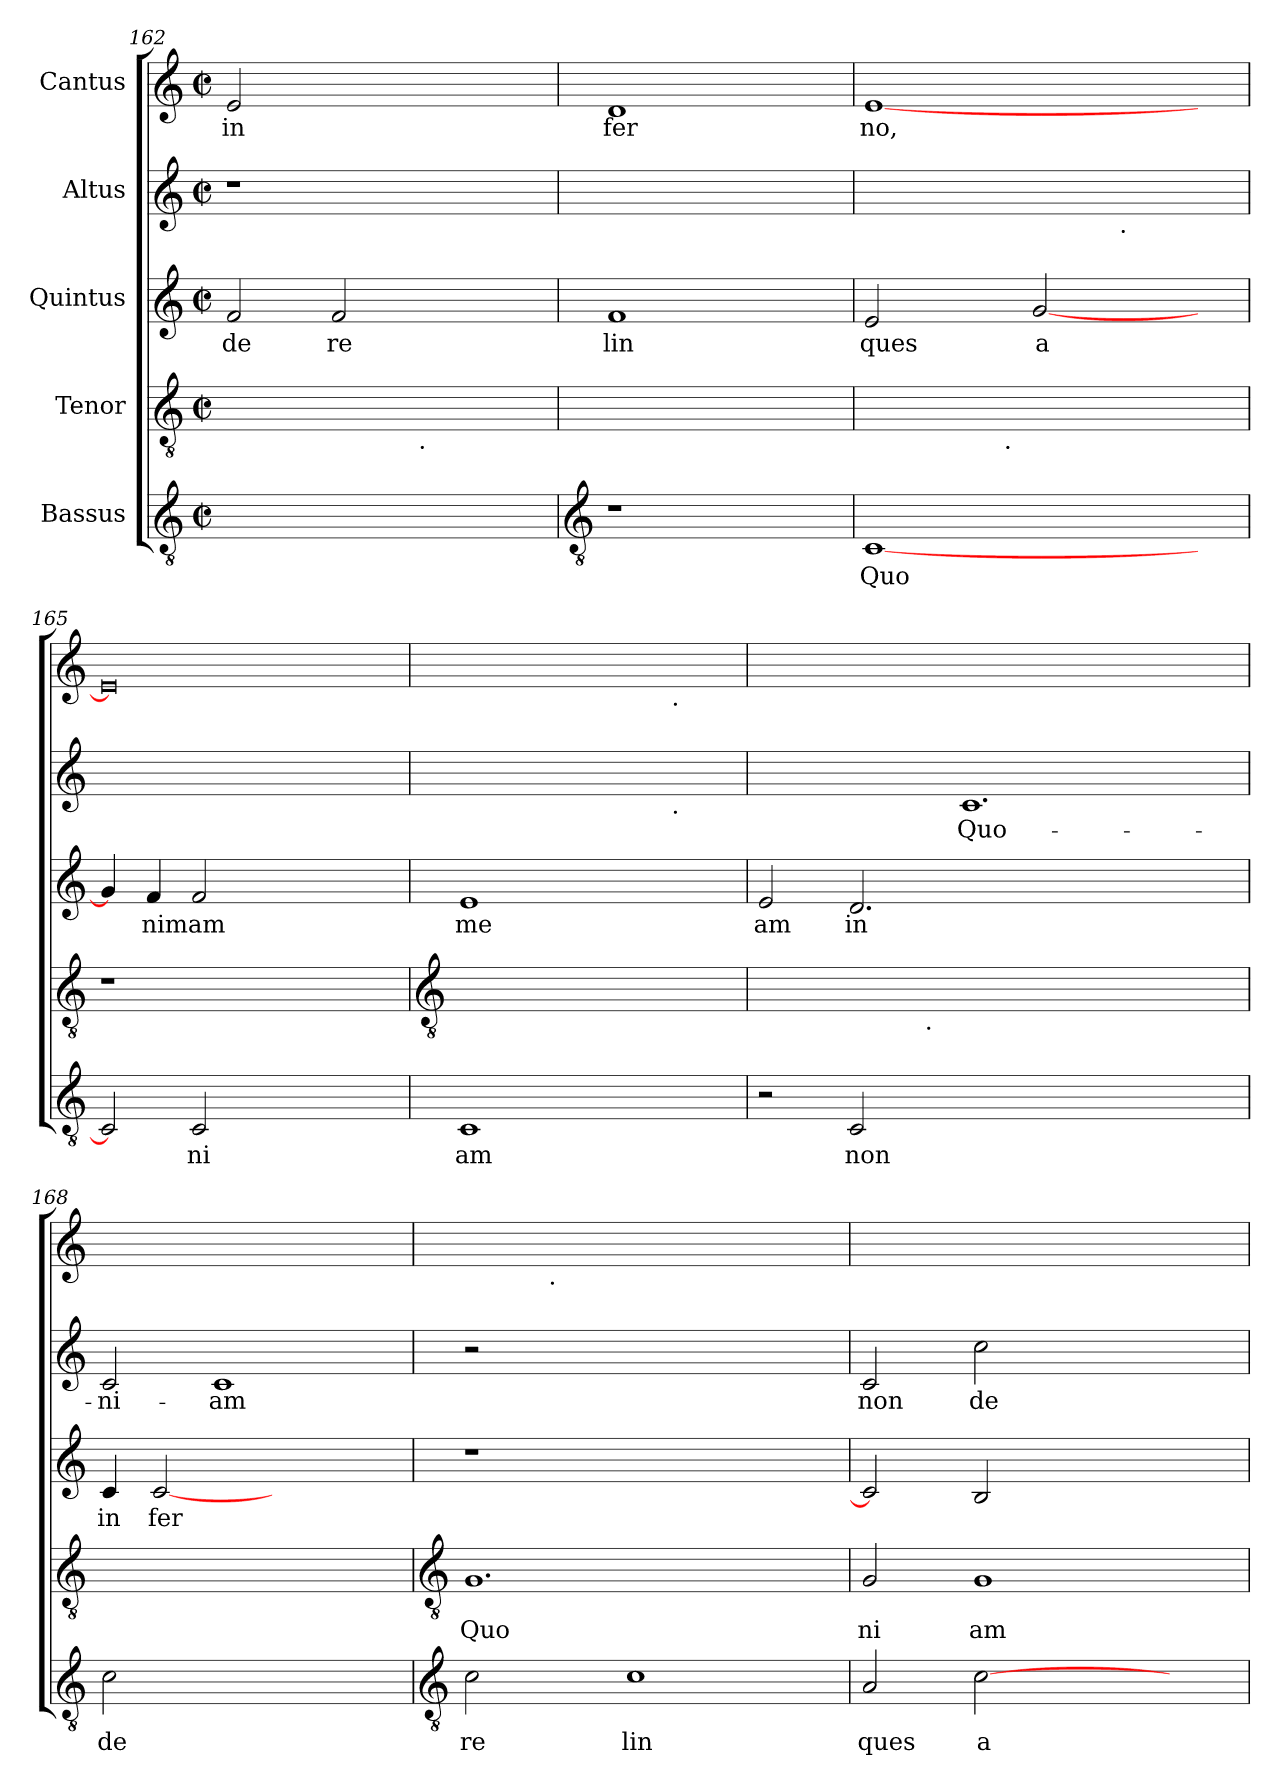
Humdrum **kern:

**kern	**text	**kern	**text	**kern	**text	**kern	**text	**kern	**text
*part5	*part5	*part4	*part4	*part3	*part3	*part2	*part2	*part1	*part1
*staff5	*staff5	*staff4	*staff4	*staff3	*staff3	*staff2	*staff2	*staff1	*staff1
*I"Bassus	*	*I"Tenor	*	*I"Quintus	*	*I"Altus	*	*I"Cantus	*
*clefGv2	*	*clefGv2	*	*clefG2	*	*clefG2	*	*clefG2	*
*k[]	*	*k[]	*	*k[]	*	*k[]	*	*k[]	*
*C:	*	*C:	*	*C:	*	*C:	*	*C:	*
*M2/2	*	*M2/2	*	*M2/2	*	*M2/2	*	*M2/2	*
*met(c|)	*	*met(c|)	*	*met(c|)	*	*met(c|)	*	*met(c|)	*
=162A	=162A	=162A	=162A	=162A	=162A	=162A	=162A	=162A	=162A
!	!	!	!	!	!LO:LY:b	!	!	!	!LO:LY:b
4ryy	.	4ryy	.	2f/	de	1r	.	2e/	in
4ryy	.	4ryy	.	.	.	.	.	.	.
!	!	!	!	!	!LO:LY:b	!	!	!	!
32ryy	.	32ryy	.	2f/	re	.	.	2ryy	.
2ryy	.	32ryy	.	.	.	.	.	.	.
.	.	32ryy	.	.	.	.	.	.	.
.	.	32ryy	.	.	.	.	.	.	.
.	.	32ryy	.	.	.	.	.	.	.
.	.	32ryy	.	.	.	.	.	.	.
!	!	!LO:TX:b:t=.	!	!	!	!	!	!	!
.	.	32ryy	.	.	.	.	.	.	.
.	.	4ryy	.	.	.	.	.	.	.
.	.	4ryy	.	.	.	.	.	.	.
.	.	.	.	8..ryy	.	8..ryy	.	8..ryy	.
8.ryy	.	.	.	.	.	.	.	.	.
!!LO:LB:g=z
=163	=163	=163	=163	=163	=163	=163	=163	=163	=163
*clefGv2	*	*	*	*	*	*	*	*	*
!	!	!	!	!	!LO:LY:b	!	!	!	!LO:LY:b
1r	.	4ryy	.	1f	lin	4ryy	.	1d	fer
.	.	4ryy	.	.	.	4ryy	.	.	.
.	.	32ryy	.	.	.	4ryy	.	.	.
.	.	4ryy	.	.	.	.	.	.	.
.	.	.	.	.	.	32ryy	.	.	.
.	.	4ryy	.	.	.	4ryy	.	.	.
32ryy	.	.	.	32ryy	.	.	.	32ryy	.
=164A	=164A	=164A	=164A	=164A	=164A	=164A	=164A	=164A	=164A
!	!LO:LY:b	!	!	!	!LO:LY:b	!	!	!	!LO:LY:b
[1C	Quo	4ryy	.	2e/	ques	4ryy	.	[1e	no,
.	.	32ryy	.	.	.	4ryy	.	.	.
.	.	32ryy	.	.	.	.	.	.	.
.	.	32ryy	.	.	.	.	.	.	.
.	.	32ryy	.	.	.	.	.	.	.
.	.	32ryy	.	.	.	.	.	.	.
.	.	32ryy	.	.	.	.	.	.	.
!	!	!LO:TX:b:t=.	!	!	!	!	!	!	!
.	.	32ryy	.	.	.	.	.	.	.
.	.	4ryy	.	.	.	.	.	.	.
!	!	!	!	!	!LO:LY:b	!	!	!	!
.	.	.	.	[2g/	a	32ryy	.	.	.
.	.	.	.	.	.	32ryy	.	.	.
.	.	.	.	.	.	32ryy	.	.	.
.	.	.	.	.	.	32ryy	.	.	.
.	.	.	.	.	.	32ryy	.	.	.
.	.	.	.	.	.	32ryy	.	.	.
!	!	!	!	!	!	!LO:TX:b:t=.	!	!	!
.	.	.	.	.	.	32ryy	.	.	.
.	.	2ryy	.	.	.	4ryy	.	.	.
.	.	.	.	.	.	4ryy	.	.	.
8..ryy	.	.	.	8..ryy	.	.	.	8..ryy	.
=165A	=165A	=165A	=165A	=165A	=165A	=165A	=165A	=165A	=165A
2C/]	.	1r	.	4g/]	.	4ryy	.	0e]	.
!	!	!	!	!	!LO:LY:b	!	!	!	!
.	.	.	.	4f/	nimam	4ryy	.	.	.
!	!LO:LY:b	!	!	!	!	!	!	!	!
2C/	ni	.	.	2f/	.	32ryy	.	.	.
.	.	.	.	.	.	1ryy	.	.	.
1ryy	.	1ryy	.	1ryy	.	.	.	.	.
.	.	.	.	.	.	4...ryy	.	.	.
!!LO:LB:g=z
=167A	=167A	=167A	=167A	=167A	=167A	=167A	=167A	=167A	=167A
*	*	*clefGv2	*	*	*	*	*	*	*
!	!LO:LY:b	!	!	!	!LO:LY:b	!	!	!	!
1C	am	4ryy	.	1e	me	4ryy	.	4ryy	.
.	.	4ryy	.	.	.	4ryy	.	4ryy	.
.	.	4ryy	.	.	.	4ryy	.	4ryy	.
.	.	32ryy	.	.	.	32ryy	.	32ryy	.
.	.	4ryy	.	.	.	32ryy	.	32ryy	.
.	.	.	.	.	.	32ryy	.	32ryy	.
.	.	.	.	.	.	32ryy	.	32ryy	.
.	.	.	.	.	.	32ryy	.	32ryy	.
.	.	.	.	.	.	32ryy	.	32ryy	.
!	!	!	!	!	!	!	!	!LO:TX:b:t=.	!
!	!	!	!	!	!	!LO:TX:b:t=.	!	!	!
.	.	.	.	.	.	32ryy	.	32ryy	.
.	.	.	.	.	.	4ryy	.	4ryy	.
8..ryy	.	.	.	8..ryy	.	.	.	.	.
.	.	8.ryy	.	.	.	.	.	.	.
!!LO:LB:g=z
=167B	=167B	=167B	=167B	=167B	=167B	=167B	=167B	=167B	=167B
!	!	!	!	!	!LO:LY:b	!	!	!	!
2r	.	4ryy	.	2e/	am	4ryy	.	4ryy	.
.	.	4ryy	.	.	.	4ryy	.	4ryy	.
!	!LO:LY:b	!	!	!	!LO:LY:b	!	!	!	!
2C/	non	32ryy	.	2.d/	in	4ryy	.	1ryy	.
.	.	32ryy	.	.	.	.	.	.	.
.	.	32ryy	.	.	.	.	.	.	.
.	.	32ryy	.	.	.	.	.	.	.
.	.	32ryy	.	.	.	.	.	.	.
.	.	32ryy	.	.	.	.	.	.	.
!	!	!LO:TX:b:t=.	!	!	!	!	!	!	!
.	.	32ryy	.	.	.	.	.	.	.
.	.	4ryy	.	.	.	.	.	.	.
.	.	.	.	.	.	32ryy	.	.	.
!	!	!	!	!	!	!	!LO:LY:b	!	!
.	.	.	.	.	.	1.c	Quo-	.	.
.	.	4ryy	.	.	.	.	.	.	.
1ryy	.	.	.	.	.	.	.	.	.
.	.	1ryy	.	.	.	.	.	.	.
.	.	.	.	1ryy	.	.	.	.	.
.	.	.	.	.	.	.	.	2ryy	.
4ryy	.	.	.	.	.	.	.	4ryy	.
.	.	16ryy	.	.	.	.	.	.	.
32ryy	.	.	.	32ryy	.	.	.	32ryy	.
!!LO:LB:g=z
=168	=168	=168	=168	=168	=168	=168	=168	=168	=168
!	!LO:LY:b	!	!	!	!LO:LY:b	!	!LO:LY:b	!	!
2c\	de	4ryy	.	4c/	in	2c/	-ni-	4ryy	.
!	!	!	!	!	!LO:LY:b	!	!	!	!
.	.	4ryy	.	[2c/	fer	.	.	32ryy	.
.	.	.	.	.	.	.	.	4ryy	.
!	!	!	!	!	!	!	!LO:LY:b	!	!
1ryy	.	32ryy	.	.	.	1c	-am	.	.
.	.	32%31ryy	.	.	.	.	.	4ryy	.
.	.	.	.	2.ryy	.	.	.	.	.
.	.	.	.	.	.	.	.	4ryy	.
.	.	.	.	.	.	.	.	4...ryy	.
!!LO:LB:g=z
=169A	=169A	=169A	=169A	=169A	=169A	=169A	=169A	=169A	=169A
*clefGv2	*	*clefGv2	*	*	*	*	*	*	*
!	!LO:LY:b	!	!LO:LY:b	!	!	!	!	!	!
2c\	re	1.G	Quo	1r	.	2r	.	32ryy	.
.	.	.	.	.	.	.	.	32ryy	.
.	.	.	.	.	.	.	.	32ryy	.
.	.	.	.	.	.	.	.	32ryy	.
.	.	.	.	.	.	.	.	32ryy	.
.	.	.	.	.	.	.	.	32ryy	.
!	!	!	!	!	!	!	!	!LO:TX:b:t=.	!
.	.	.	.	.	.	.	.	32ryy	.
.	.	.	.	.	.	.	.	4ryy	.
.	.	.	.	.	.	.	.	4ryy	.
!	!LO:LY:b	!	!	!	!	!	!	!	!
1c	lin	.	.	.	.	1ryy	.	.	.
.	.	.	.	.	.	.	.	4ryy	.
.	.	.	.	.	.	.	.	4ryy	.
.	.	.	.	2ryy	.	.	.	.	.
.	.	.	.	.	.	.	.	4ryy	.
.	.	.	.	.	.	.	.	32ryy	.
!!LO:LB:g=z
=169B	=169B	=169B	=169B	=169B	=169B	=169B	=169B	=169B	=169B
!	!LO:LY:b	!	!LO:LY:b	!	!	!	!LO:LY:b	!	!
2A/	ques	2G/	ni	2c/]	.	2c/	non	32ryy	.
.	.	.	.	.	.	.	.	4ryy	.
.	.	.	.	.	.	.	.	4ryy	.
!	!LO:LY:b	!	!LO:LY:b	!	!	!	!LO:LY:b	!	!
[2c\	a	1G	am	2B/	.	2cc\	de-	.	.
.	.	.	.	.	.	.	.	4ryy	.
.	.	.	.	.	.	.	.	64ryy	.
.	.	.	.	.	.	.	.	64ryy	.
.	.	.	.	.	.	.	.	64ryy	.
.	.	.	.	.	.	.	.	64ryy	.
.	.	.	.	.	.	.	.	64ryy	.
.	.	.	.	.	.	.	.	64ryy	.
.	.	.	.	.	.	.	.	64ryy	.
.	.	.	.	.	.	.	.	64ryy	.
.	.	.	.	.	.	.	.	64ryy	.
.	.	.	.	.	.	.	.	64ryy	.
.	.	.	.	.	.	.	.	64ryy	.
.	.	.	.	.	.	.	.	64ryy	.
.	.	.	.	.	.	.	.	64ryy	.
.	.	.	.	.	.	.	.	64ryy	.
2ryy	.	.	.	2ryy	.	2ryy	.	2ryy	.
=	=	=	=	=	=	=	=	=	=
*-	*-	*-	*-	*-	*-	*-	*-	*-	*-
